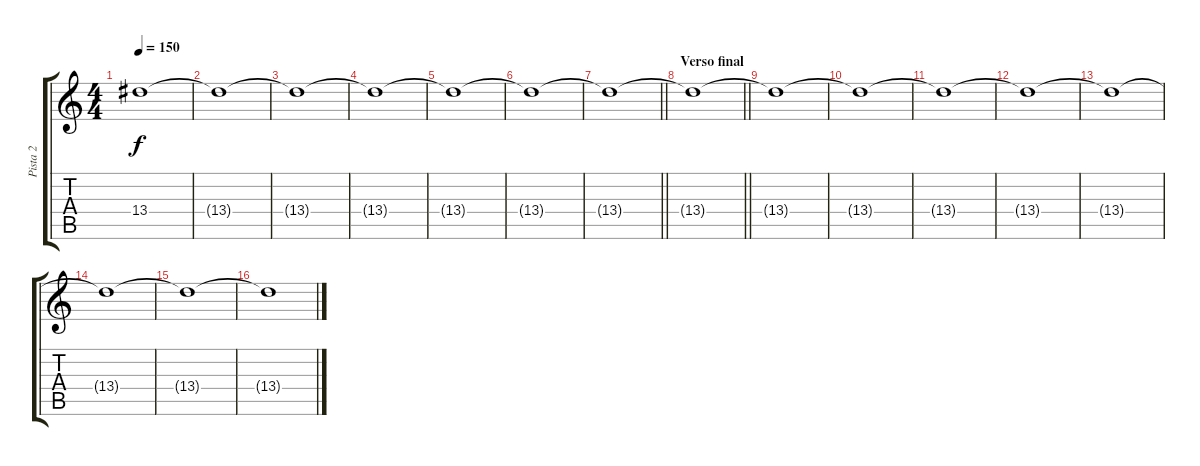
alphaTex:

\track ("Pista 2" "Pista 2") {instrument distortionguitar}
\staff {score tabs}
\tuning (E4 B3 G3 D3 A2 E2) {hide}
\ts (4 4)
\tempo 150
\clef g2
\ks c
13.4.1{dy f volume 0} |
13.4{t}.1 |
13.4{t}.1 |
13.4{t}.1 |
13.4{t}.1 |
13.4{t}.1 |
\barLineRight lightlight
13.4{t}.1 |
\section ("" "Verso final")
\barLineRight lightlight
13.4{t}.1 |
13.4{t}.1 |
13.4{t}.1 |
13.4{t}.1 |
13.4{t}.1 |
13.4{t}.1 |
13.4{t}.1 |
13.4{t}.1 |
13.4{t}.1
